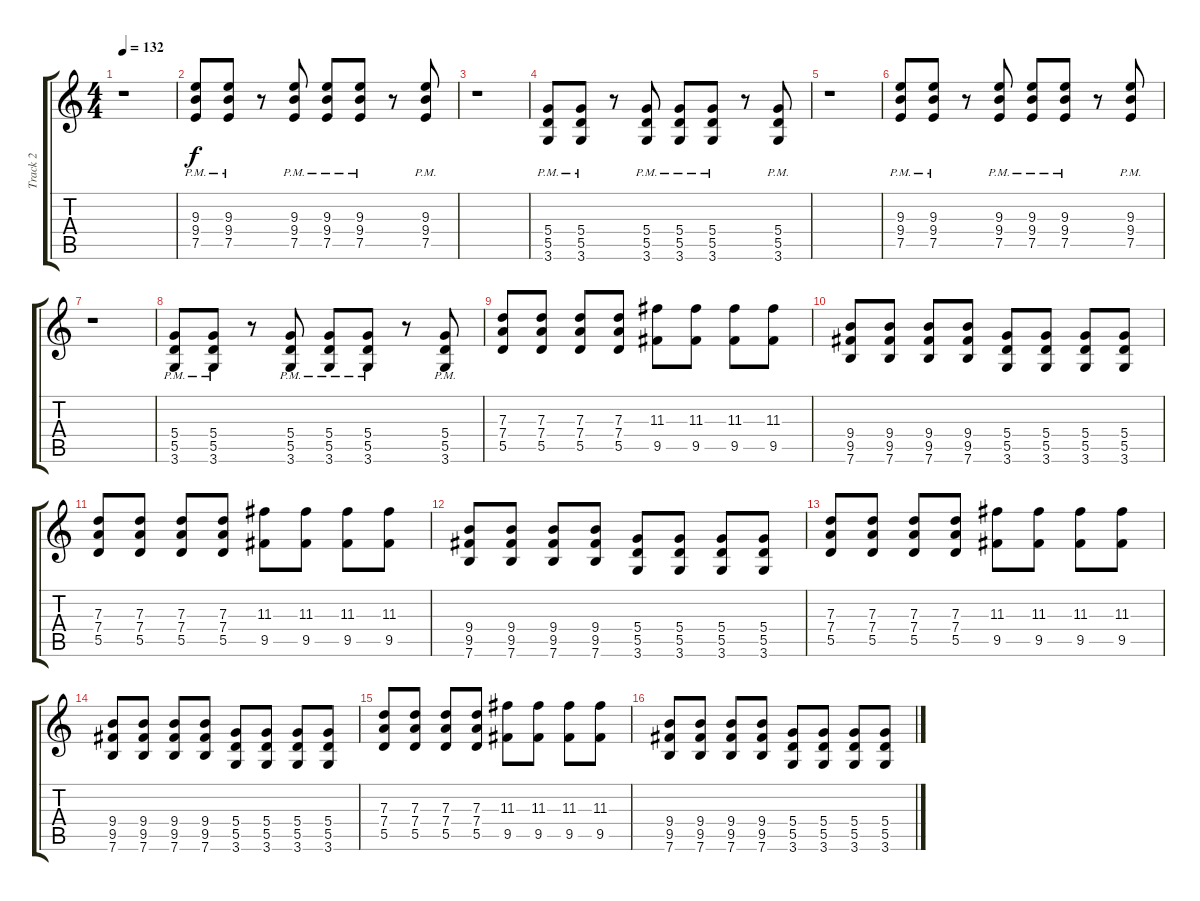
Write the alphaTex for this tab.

\track ("Track 2" "Track 2") {instrument distortionguitar}
\staff {score tabs}
\tuning (E4 B3 G3 D3 A2 E2) {hide}
\ts (4 4)
\tempo 132
\clef g2
\ks c
r.1{dy f} |
(9.3{pm} 9.4{pm} 7.5{pm}).8 (9.3{pm} 9.4{pm} 7.5{pm}).8 r.8 (9.3{pm} 9.4{pm} 7.5{pm}).8 (9.3{pm} 9.4{pm} 7.5{pm}).8 (9.3{pm} 9.4{pm} 7.5{pm}).8 r.8 (9.3{pm} 9.4{pm} 7.5{pm}).8 |
r.1 |
(5.4{pm} 5.5{pm} 3.6{pm}).8 (5.4{pm} 5.5{pm} 3.6{pm}).8 r.8 (5.4{pm} 5.5{pm} 3.6{pm}).8 (5.4{pm} 5.5{pm} 3.6{pm}).8 (5.4{pm} 5.5{pm} 3.6{pm}).8 r.8 (5.4{pm} 5.5{pm} 3.6{pm}).8 |
r.1 |
(9.3{pm} 9.4{pm} 7.5{pm}).8 (9.3{pm} 9.4{pm} 7.5{pm}).8 r.8 (9.3{pm} 9.4{pm} 7.5{pm}).8 (9.3{pm} 9.4{pm} 7.5{pm}).8 (9.3{pm} 9.4{pm} 7.5{pm}).8 r.8 (9.3{pm} 9.4{pm} 7.5{pm}).8 |
r.1 |
(5.4{pm} 5.5{pm} 3.6{pm}).8 (5.4{pm} 5.5{pm} 3.6{pm}).8 r.8 (5.4{pm} 5.5{pm} 3.6{pm}).8 (5.4{pm} 5.5{pm} 3.6{pm}).8 (5.4{pm} 5.5{pm} 3.6{pm}).8 r.8 (5.4{pm} 5.5{pm} 3.6{pm}).8 |
(7.3 7.4 5.5).8 (7.3 7.4 5.5).8 (7.3 7.4 5.5).8 (7.3 7.4 5.5).8 (11.3 9.5).8 (11.3 9.5).8 (11.3 9.5).8 (11.3 9.5).8 |
(9.4 9.5 7.6).8 (9.4 9.5 7.6).8 (9.4 9.5 7.6).8 (9.4 9.5 7.6).8 (5.4 5.5 3.6).8 (5.4 5.5 3.6).8 (5.4 5.5 3.6).8 (5.4 5.5 3.6).8 |
(7.3 7.4 5.5).8 (7.3 7.4 5.5).8 (7.3 7.4 5.5).8 (7.3 7.4 5.5).8 (11.3 9.5).8 (11.3 9.5).8 (11.3 9.5).8 (11.3 9.5).8 |
(9.4 9.5 7.6).8 (9.4 9.5 7.6).8 (9.4 9.5 7.6).8 (9.4 9.5 7.6).8 (5.4 5.5 3.6).8 (5.4 5.5 3.6).8 (5.4 5.5 3.6).8 (5.4 5.5 3.6).8 |
(7.3 7.4 5.5).8 (7.3 7.4 5.5).8 (7.3 7.4 5.5).8 (7.3 7.4 5.5).8 (11.3 9.5).8 (11.3 9.5).8 (11.3 9.5).8 (11.3 9.5).8 |
(9.4 9.5 7.6).8 (9.4 9.5 7.6).8 (9.4 9.5 7.6).8 (9.4 9.5 7.6).8 (5.4 5.5 3.6).8 (5.4 5.5 3.6).8 (5.4 5.5 3.6).8 (5.4 5.5 3.6).8 |
(7.3 7.4 5.5).8 (7.3 7.4 5.5).8 (7.3 7.4 5.5).8 (7.3 7.4 5.5).8 (11.3 9.5).8 (11.3 9.5).8 (11.3 9.5).8 (11.3 9.5).8 |
(9.4 9.5 7.6).8 (9.4 9.5 7.6).8 (9.4 9.5 7.6).8 (9.4 9.5 7.6).8 (5.4 5.5 3.6).8 (5.4 5.5 3.6).8 (5.4 5.5 3.6).8 (5.4 5.5 3.6).8
